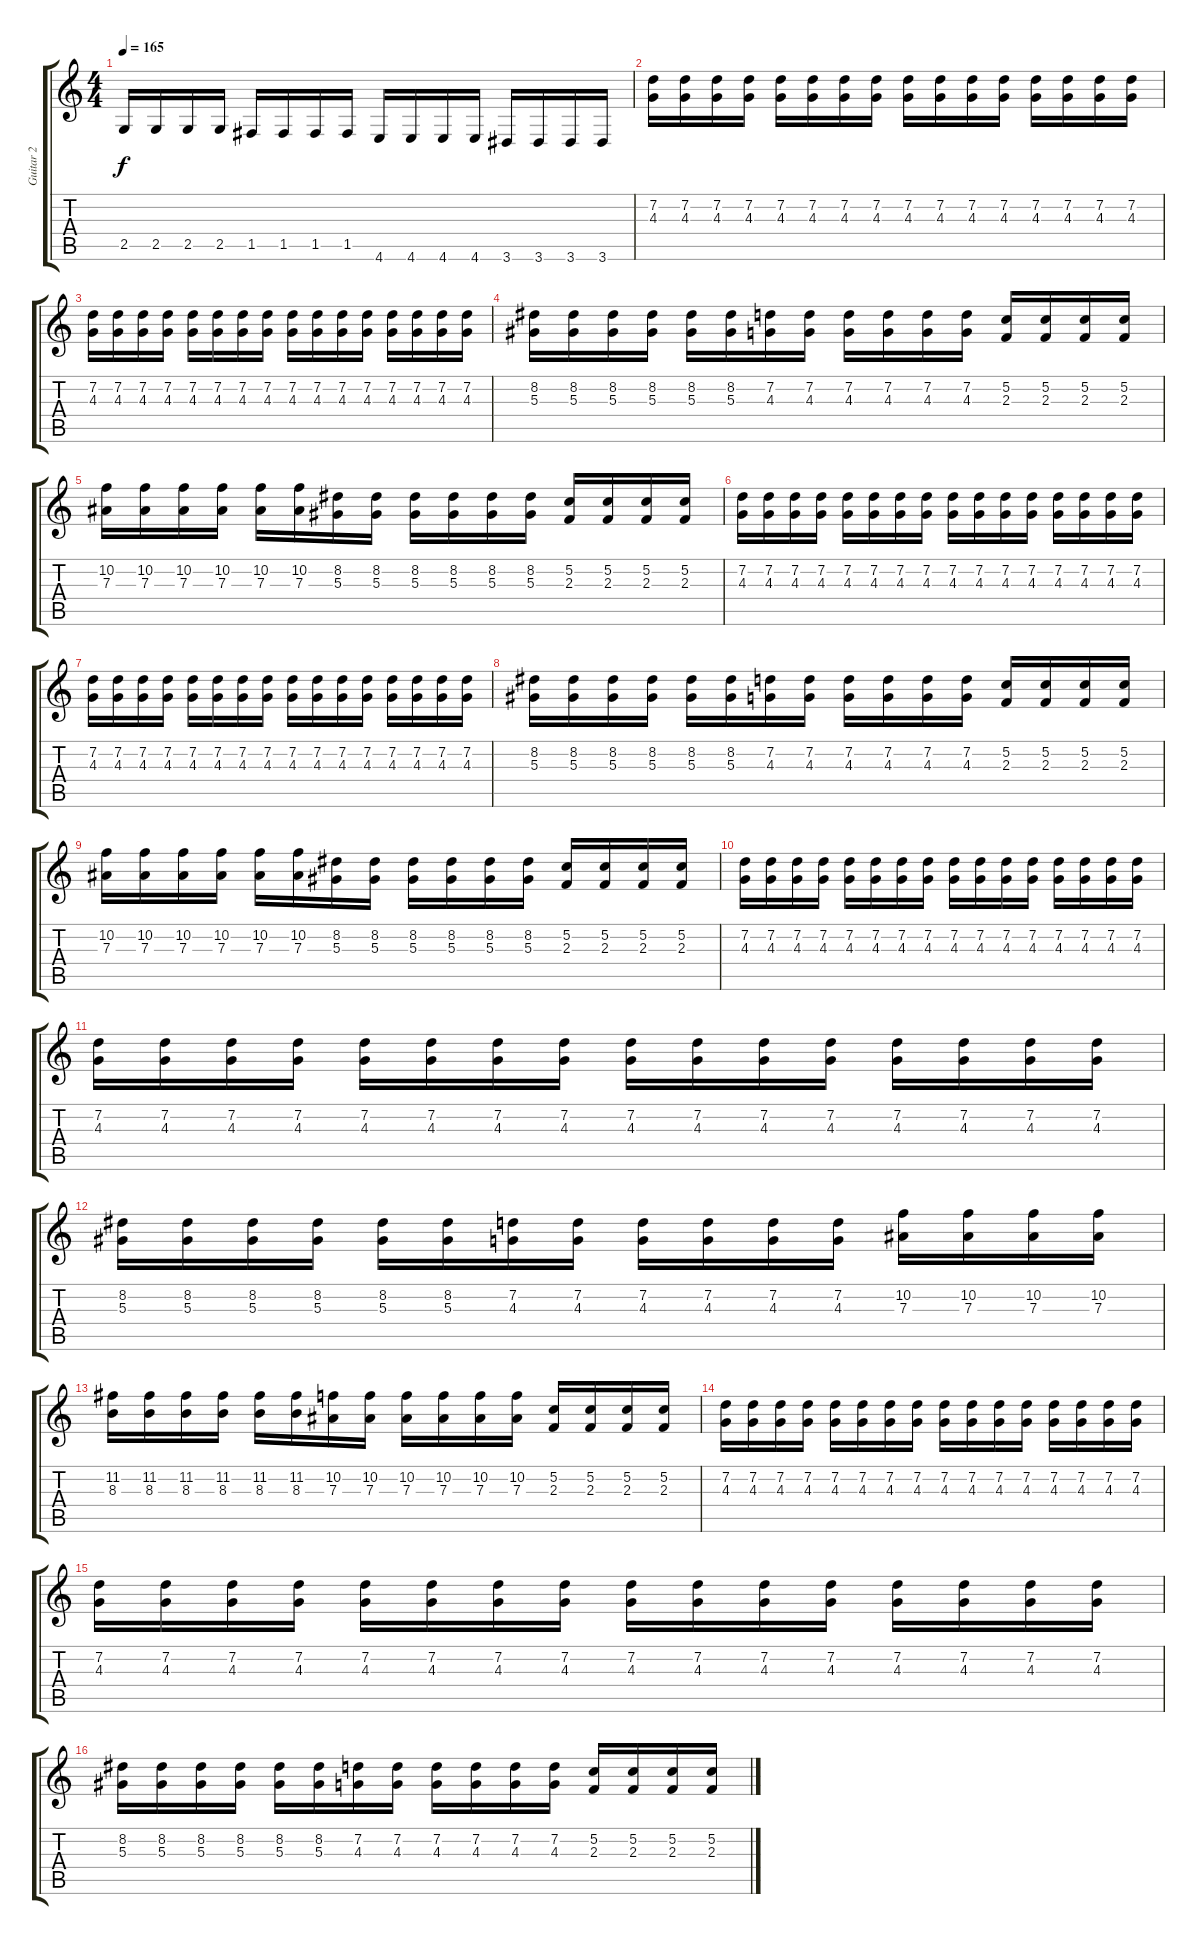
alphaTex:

\track ("Guitar 2" "Guitar 2") {instrument distortionguitar}
\staff {score tabs}
\tuning (C4 G3 Eb3 Bb2 F2 C2) {hide}
\ts (4 4)
\tempo 165
\clef g2
\ks c
2.5.16{dy f} 2.5.16 2.5.16 2.5.16 1.5.16 1.5.16 1.5.16 1.5.16 4.6.16 4.6.16 4.6.16 4.6.16 3.6.16 3.6.16 3.6.16 3.6.16 |
(7.2 4.3).16 (7.2 4.3).16 (7.2 4.3).16 (7.2 4.3).16 (7.2 4.3).16 (7.2 4.3).16 (7.2 4.3).16 (7.2 4.3).16 (7.2 4.3).16 (7.2 4.3).16 (7.2 4.3).16 (7.2 4.3).16 (7.2 4.3).16 (7.2 4.3).16 (7.2 4.3).16 (7.2 4.3).16 |
(7.2 4.3).16 (7.2 4.3).16 (7.2 4.3).16 (7.2 4.3).16 (7.2 4.3).16 (7.2 4.3).16 (7.2 4.3).16 (7.2 4.3).16 (7.2 4.3).16 (7.2 4.3).16 (7.2 4.3).16 (7.2 4.3).16 (7.2 4.3).16 (7.2 4.3).16 (7.2 4.3).16 (7.2 4.3).16 |
(8.2 5.3).16 (8.2 5.3).16 (8.2 5.3).16 (8.2 5.3).16 (8.2 5.3).16 (8.2 5.3).16 (7.2 4.3).16 (7.2 4.3).16 (7.2 4.3).16 (7.2 4.3).16 (7.2 4.3).16 (7.2 4.3).16 (5.2 2.3).16 (5.2 2.3).16 (5.2 2.3).16 (5.2 2.3).16 |
(10.2 7.3).16 (10.2 7.3).16 (10.2 7.3).16 (10.2 7.3).16 (10.2 7.3).16 (10.2 7.3).16 (8.2 5.3).16 (8.2 5.3).16 (8.2 5.3).16 (8.2 5.3).16 (8.2 5.3).16 (8.2 5.3).16 (5.2 2.3).16 (5.2 2.3).16 (5.2 2.3).16 (5.2 2.3).16 |
(7.2 4.3).16 (7.2 4.3).16 (7.2 4.3).16 (7.2 4.3).16 (7.2 4.3).16 (7.2 4.3).16 (7.2 4.3).16 (7.2 4.3).16 (7.2 4.3).16 (7.2 4.3).16 (7.2 4.3).16 (7.2 4.3).16 (7.2 4.3).16 (7.2 4.3).16 (7.2 4.3).16 (7.2 4.3).16 |
(7.2 4.3).16 (7.2 4.3).16 (7.2 4.3).16 (7.2 4.3).16 (7.2 4.3).16 (7.2 4.3).16 (7.2 4.3).16 (7.2 4.3).16 (7.2 4.3).16 (7.2 4.3).16 (7.2 4.3).16 (7.2 4.3).16 (7.2 4.3).16 (7.2 4.3).16 (7.2 4.3).16 (7.2 4.3).16 |
(8.2 5.3).16 (8.2 5.3).16 (8.2 5.3).16 (8.2 5.3).16 (8.2 5.3).16 (8.2 5.3).16 (7.2 4.3).16 (7.2 4.3).16 (7.2 4.3).16 (7.2 4.3).16 (7.2 4.3).16 (7.2 4.3).16 (5.2 2.3).16 (5.2 2.3).16 (5.2 2.3).16 (5.2 2.3).16 |
(10.2 7.3).16 (10.2 7.3).16 (10.2 7.3).16 (10.2 7.3).16 (10.2 7.3).16 (10.2 7.3).16 (8.2 5.3).16 (8.2 5.3).16 (8.2 5.3).16 (8.2 5.3).16 (8.2 5.3).16 (8.2 5.3).16 (5.2 2.3).16 (5.2 2.3).16 (5.2 2.3).16 (5.2 2.3).16 |
(7.2 4.3).16 (7.2 4.3).16 (7.2 4.3).16 (7.2 4.3).16 (7.2 4.3).16 (7.2 4.3).16 (7.2 4.3).16 (7.2 4.3).16 (7.2 4.3).16 (7.2 4.3).16 (7.2 4.3).16 (7.2 4.3).16 (7.2 4.3).16 (7.2 4.3).16 (7.2 4.3).16 (7.2 4.3).16 |
(7.2 4.3).16 (7.2 4.3).16 (7.2 4.3).16 (7.2 4.3).16 (7.2 4.3).16 (7.2 4.3).16 (7.2 4.3).16 (7.2 4.3).16 (7.2 4.3).16 (7.2 4.3).16 (7.2 4.3).16 (7.2 4.3).16 (7.2 4.3).16 (7.2 4.3).16 (7.2 4.3).16 (7.2 4.3).16 |
(8.2 5.3).16 (8.2 5.3).16 (8.2 5.3).16 (8.2 5.3).16 (8.2 5.3).16 (8.2 5.3).16 (7.2 4.3).16 (7.2 4.3).16 (7.2 4.3).16 (7.2 4.3).16 (7.2 4.3).16 (7.2 4.3).16 (10.2 7.3).16 (10.2 7.3).16 (10.2 7.3).16 (10.2 7.3).16 |
(11.2 8.3).16 (11.2 8.3).16 (11.2 8.3).16 (11.2 8.3).16 (11.2 8.3).16 (11.2 8.3).16 (10.2 7.3).16 (10.2 7.3).16 (10.2 7.3).16 (10.2 7.3).16 (10.2 7.3).16 (10.2 7.3).16 (5.2 2.3).16 (5.2 2.3).16 (5.2 2.3).16 (5.2 2.3).16 |
(7.2 4.3).16 (7.2 4.3).16 (7.2 4.3).16 (7.2 4.3).16 (7.2 4.3).16 (7.2 4.3).16 (7.2 4.3).16 (7.2 4.3).16 (7.2 4.3).16 (7.2 4.3).16 (7.2 4.3).16 (7.2 4.3).16 (7.2 4.3).16 (7.2 4.3).16 (7.2 4.3).16 (7.2 4.3).16 |
(7.2 4.3).16 (7.2 4.3).16 (7.2 4.3).16 (7.2 4.3).16 (7.2 4.3).16 (7.2 4.3).16 (7.2 4.3).16 (7.2 4.3).16 (7.2 4.3).16 (7.2 4.3).16 (7.2 4.3).16 (7.2 4.3).16 (7.2 4.3).16 (7.2 4.3).16 (7.2 4.3).16 (7.2 4.3).16 |
(8.2 5.3).16 (8.2 5.3).16 (8.2 5.3).16 (8.2 5.3).16 (8.2 5.3).16 (8.2 5.3).16 (7.2 4.3).16 (7.2 4.3).16 (7.2 4.3).16 (7.2 4.3).16 (7.2 4.3).16 (7.2 4.3).16 (5.2 2.3).16 (5.2 2.3).16 (5.2 2.3).16 (5.2 2.3).16
